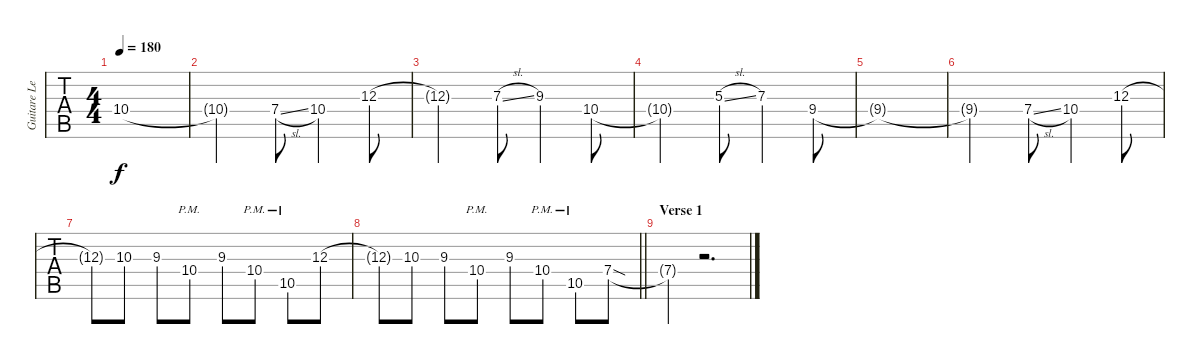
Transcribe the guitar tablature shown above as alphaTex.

\track ("Guitare Lead 2" "Guitare Le") {instrument distortionguitar}
\staff {tabs}
\tuning (D4 A3 F3 C3 G2 C2) {hide}
\ts (4 4)
\tempo 180
\clef g2
\ks c
10.4{t}.1{dy f} |
10.4{t}.2 7.4{sl}.8 10.4.4 12.3.8 |
12.3{t}.2 7.3{sl}.8 9.3.4 10.4.8 |
10.4{t}.2 5.3{sl}.8 7.3.4 9.4.8 |
9.4{t}.1 |
9.4{t}.2 7.4{sl}.8 10.4.4 12.3.8 |
12.3{t}.8 10.3.8 9.3.8 10.4{pm}.8 9.3.8 10.4{pm}.8 10.5{pm}.8 12.3.8 |
\barLineRight lightlight
12.3{t}.8 10.3.8 9.3.8 10.4{pm}.8 9.3.8 10.4{pm}.8 10.5{pm}.8 7.4{sod}.8 |
\section ("" "Verse 1")
7.4{t}.4 r.2{d}
